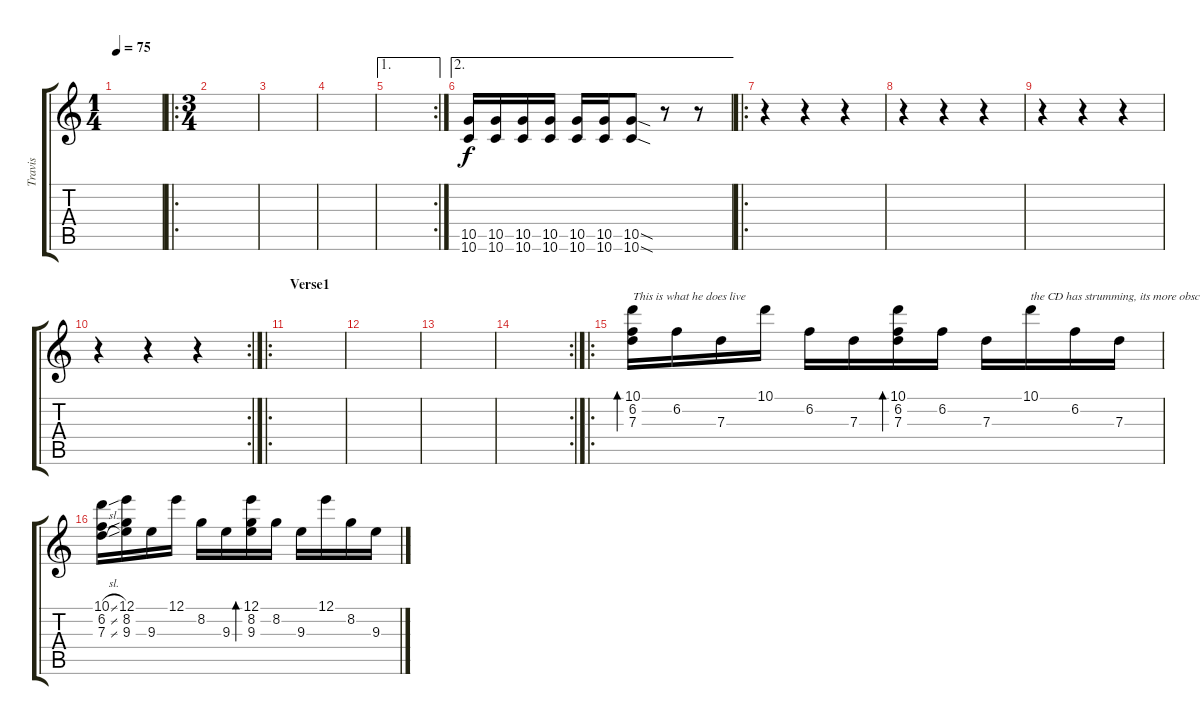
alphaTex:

\track ("Travis" "Travis") {instrument overdrivenguitar}
\staff {score tabs}
\tuning (E4 B3 G3 D3 A2 D2) {hide}
\ts (1 4)
\tempo 75
\clef g2
\ks c
|
\ro
\ts (3 4)
|
|
|
\ae 1
\rc 2
|
\ae 2
(10.5 10.6).16 (10.5 10.6).16 (10.5 10.6).16 (10.5 10.6).16 (10.5 10.6).16 (10.5 10.6).16 (10.5{sod} 10.6{sod}).8 r.8 r.8 |
\ro
r.4 r.4 r.4 |
r.4 r.4 r.4 |
r.4 r.4 r.4 |
\rc 2
r.4 r.4 r.4 |
\ro
\section ("" "Verse1")
|
|
|
\rc 2
|
\ro
(10.1 6.2 7.3).16{bd 30 txt "This is what he does live"} 6.2.16 7.3.16 10.1.16 6.2.16 7.3.16 (10.1 6.2 7.3).16{bd 30} 6.2.16 7.3.16 10.1.16{txt "the CD has strumming, its more obscure"} 6.2.16 7.3.16 |
(10.1{sl} 6.2{sl} 7.3{sl}).16 (12.1 8.2 9.3).16 9.3.16 12.1.16 8.2.16 9.3.16 (12.1 8.2 9.3).16{bd 30} 8.2.16 9.3.16 12.1.16 8.2.16 9.3.16
